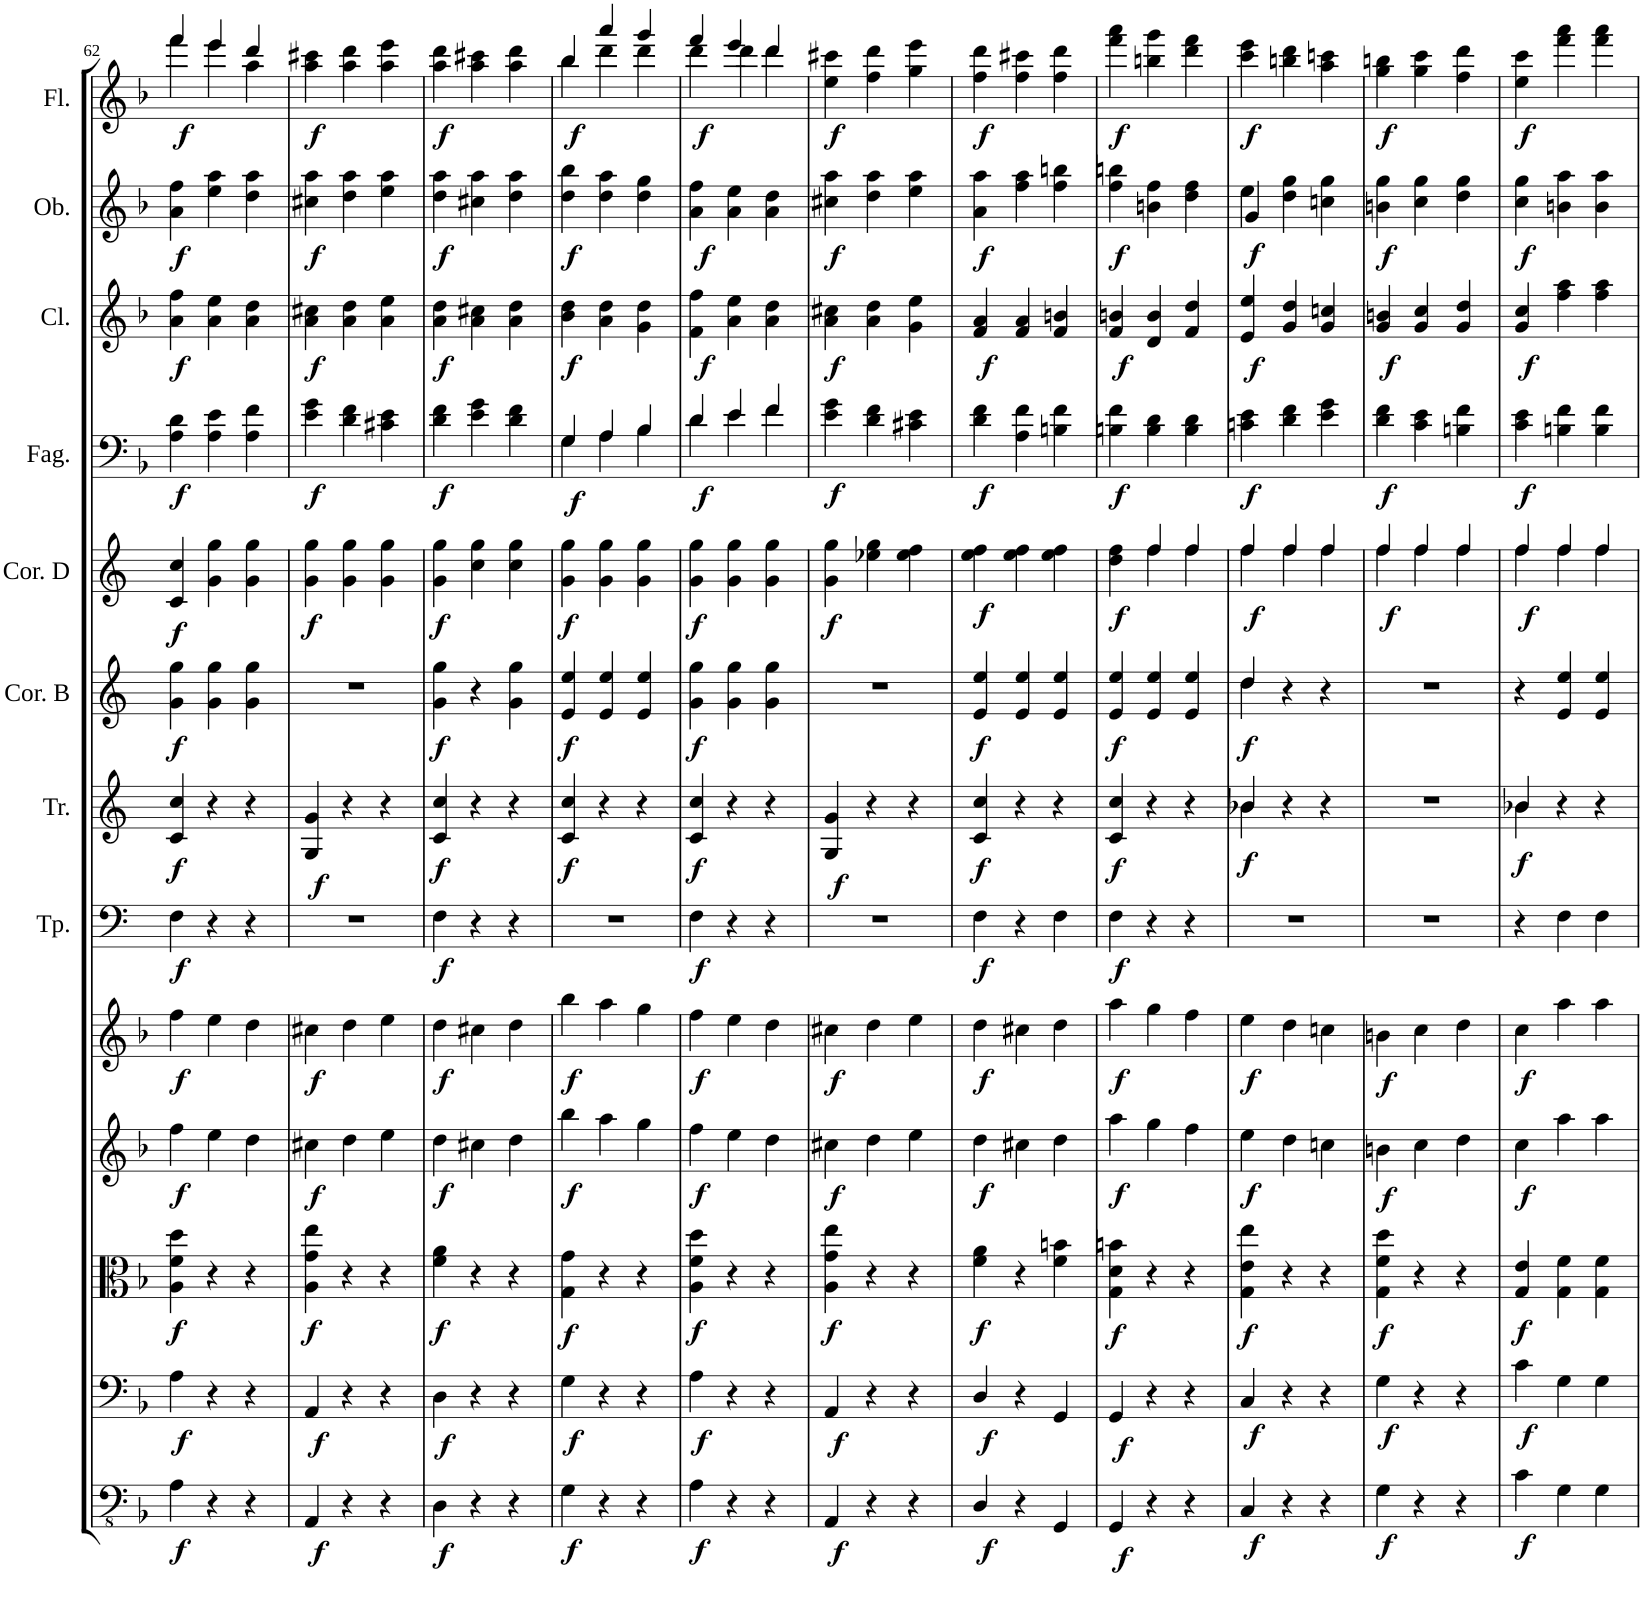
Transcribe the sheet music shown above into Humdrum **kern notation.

**kern	**dynam	**kern	**dynam	**kern	**dynam	**kern	**dynam	**kern	**dynam	**kern	**dynam	**kern	**dynam	**kern	**dynam	**kern	**dynam	**kern	**dynam	**kern	**dynam	**kern	**dynam	**kern	**dynam
*part13	*part13	*part12	*part12	*part11	*part11	*part10	*part10	*part9	*part9	*part8	*part8	*part7	*part7	*part6	*part6	*part5	*part5	*part4	*part4	*part3	*part3	*part2	*part2	*part1	*part1
*staff13	*staff13	*staff12	*staff12	*staff11	*staff11	*staff10	*staff10	*staff9	*staff9	*staff8	*staff8	*staff7	*staff7	*staff6	*staff6	*staff5	*staff5	*staff4	*staff4	*staff3	*staff3	*staff2	*staff2	*staff1	*staff1
*I"Basso	*	*I"Violoncello	*	*I"Viola	*	*I"Violino II	*	*I"Violino I	*	*I"Timpani in F	*	*I"Trombe in D	*	*I"Corni in B	*	*I"Corni in D	*	*I"Fagotti	*	*I"Clarinetti in C	*	*I"Oboi	*	*I"Flauti	*
*	*	*	*	*	*	*	*	*	*	*I'Tp.	*	*I'Tr.	*	*I'Cor. B	*	*I'Cor. D	*	*I'Fag.	*	*I'Cl.	*	*I'Ob.	*	*I'Fl.	*
!!LO:PB:g=z
*clefFv4	*	*clefF4	*	*clefC3	*	*clefG2	*	*clefG2	*	*clefF4	*	*clefG2	*	*clefG2	*	*clefG2	*	*clefF4	*	*clefG2	*	*clefG2	*	*clefG2	*
*	*	*	*	*	*	*	*	*	*	*	*	*Trd-1c-2	*	*Trd1c2	*	*Trd6c10	*	*	*	*Trd1c2	*	*	*	*	*
*k[b-]	*	*k[b-]	*	*k[b-]	*	*k[b-]	*	*k[b-]	*	*k[b-]	*	*k[b-e-a-]	*	*k[f#]	*	*k[b-e-a-]	*	*k[b-]	*	*k[b-]	*	*k[b-]	*	*k[b-]	*
*M3/4	*	*M3/4	*	*M3/4	*	*M3/4	*	*M3/4	*	*M3/4	*	*M3/4	*	*M3/4	*	*M3/4	*	*M3/4	*	*M3/4	*	*M3/4	*	*M3/4	*
=62	=62	=62	=62	=62	=62	=62	=62	=62	=62	=62	=62	=62	=62	=62	=62	=62	=62	=62	=62	=62	=62	=62	=62	=62	=62
*	*	*	*	*	*	*	*	*	*	*	*	*	*	*	*	*	*	*	*	*	*	*	*	*^	*
!	!LO:DY:b	!	!LO:DY:b	!	!LO:DY:b	!	!LO:DY:b	!	!LO:DY:b	!	!LO:DY:b	!	!LO:DY:b	!	!LO:DY:b	!	!LO:DY:b	!	!LO:DY:b	!	!LO:DY:b	!	!LO:DY:b	!	!	!LO:DY:b
4AA'\	f	4A'\	f	4A\' 4f\' 4dd\'	f	4ff'\	f	4ff'\	f	4F'\	f	4c/' 4cc/'	f	4g\' 4gg\'	f	4c/' 4cc/'	f	4A\' 4d\'	f	4a\' 4ff\'	f	4a\' 4ff\'	f	4fff'/	4fff'\	f
4r	.	4r	.	4r	.	4ee'\	.	4ee'\	.	4r	.	4r	.	4g\' 4gg\'	.	4g\' 4gg\'	.	4A\' 4e\'	.	4a\' 4ee\'	.	4ee\' 4aa\'	.	4eee'/	4eee'\	.
4r	.	4r	.	4r	.	4dd'\	.	4dd'\	.	4r	.	4r	.	4g\' 4gg\'	.	4g\' 4gg\'	.	4A\' 4f\'	.	4a\' 4dd\'	.	4dd\' 4aa\'	.	4ddd'/	4aa'\	.
=63	=63	=63	=63	=63	=63	=63	=63	=63	=63	=63	=63	=63	=63	=63	=63	=63	=63	=63	=63	=63	=63	=63	=63	=63	=63	=63
!	!LO:DY:b	!	!LO:DY:b	!	!LO:DY:b	!	!LO:DY:b	!	!LO:DY:b	!	!	!	!LO:DY:b	!	!	!	!LO:DY:b	!	!LO:DY:b	!	!LO:DY:b	!	!LO:DY:b	!	!	!LO:DY:b
*	*	*	*	*	*	*	*	*	*	*	*	*	*	*	*	*	*	*	*	*	*	*	*	*v	*v	*
4AAA'/	f	4AA'/	f	4A\' 4g\' 4ee\'	f	4cc#X'\	f	4cc#X'\	f	2.r	.	4G/' 4g/'	f	2.r	.	4g\' 4gg\'	f	4e\' 4g\'	f	4a\' 4cc#X\'	f	4cc#X\' 4aa\'	f	4aa\' 4ccc#X\'	f
4r	.	4r	.	4r	.	4dd'\	.	4dd'\	.	.	.	4r	.	.	.	4g\' 4gg\'	.	4d\' 4f\'	.	4a\' 4dd\'	.	4dd\' 4aa\'	.	4aa\' 4ddd\'	.
4r	.	4r	.	4r	.	4ee'\	.	4ee'\	.	.	.	4r	.	.	.	4g\' 4gg\'	.	4c#X\' 4e\'	.	4a\' 4ee\'	.	4ee\' 4aa\'	.	4aa\' 4eee\'	.
=64	=64	=64	=64	=64	=64	=64	=64	=64	=64	=64	=64	=64	=64	=64	=64	=64	=64	=64	=64	=64	=64	=64	=64	=64	=64
!	!LO:DY:b	!	!LO:DY:b	!	!LO:DY:b	!	!LO:DY:b	!	!LO:DY:b	!	!LO:DY:b	!	!LO:DY:b	!	!LO:DY:b	!	!LO:DY:b	!	!LO:DY:b	!	!LO:DY:b	!	!LO:DY:b	!	!LO:DY:b
4DD'\	f	4D'\	f	4f\' 4a\'	f	4dd'\	f	4dd'\	f	4F'\	f	4c/' 4cc/'	f	4g\' 4gg\'	f	4g\' 4gg\'	f	4d\' 4f\'	f	4a\' 4dd\'	f	4dd\' 4aa\'	f	4aa\' 4ddd\'	f
4r	.	4r	.	4r	.	4cc#X'\	.	4cc#X'\	.	4r	.	4r	.	4r	.	4cc\' 4gg\'	.	4e\' 4g\'	.	4a\' 4cc#X\'	.	4cc#X\' 4aa\'	.	4aa\' 4ccc#X\'	.
4r	.	4r	.	4r	.	4dd'\	.	4dd'\	.	4r	.	4r	.	4g\' 4gg\'	.	4cc\' 4gg\'	.	4d\' 4f\'	.	4a\' 4dd\'	.	4dd\' 4aa\'	.	4aa\' 4ddd\'	.
=65	=65	=65	=65	=65	=65	=65	=65	=65	=65	=65	=65	=65	=65	=65	=65	=65	=65	=65	=65	=65	=65	=65	=65	=65	=65
*	*	*	*	*	*	*	*	*	*	*	*	*	*	*	*	*	*	*^	*	*	*	*	*	*^	*
!	!LO:DY:b	!	!LO:DY:b	!	!LO:DY:b	!	!LO:DY:b	!	!LO:DY:b	!	!	!	!LO:DY:b	!	!LO:DY:b	!	!LO:DY:b	!	!	!LO:DY:b	!	!LO:DY:b	!	!LO:DY:b	!	!	!LO:DY:b
4GG'\	f	4G'\	f	4G\' 4g\'	f	4bb-'\	f	4bb-'\	f	2.r	.	4c/' 4cc/'	f	4e/' 4ee/'	f	4g\' 4gg\'	f	4G'/	4G'\	f	4b-\' 4dd\'	f	4dd\' 4bb-\'	f	4bb-'/	4bb-'\	f
4r	.	4r	.	4r	.	4aa'\	.	4aa'\	.	.	.	4r	.	4e/' 4ee/'	.	4g\' 4gg\'	.	4A'/	4A'\	.	4a\' 4dd\'	.	4dd\' 4aa\'	.	4aaa'/	4ddd'\	.
4r	.	4r	.	4r	.	4gg'\	.	4gg'\	.	.	.	4r	.	4e/' 4ee/'	.	4g\' 4gg\'	.	4B-'/	4B-'\	.	4g\' 4dd\'	.	4dd\' 4gg\'	.	4ggg'/	4ddd'\	.
=66	=66	=66	=66	=66	=66	=66	=66	=66	=66	=66	=66	=66	=66	=66	=66	=66	=66	=66	=66	=66	=66	=66	=66	=66	=66	=66	=66
!	!LO:DY:b	!	!LO:DY:b	!	!LO:DY:b	!	!LO:DY:b	!	!LO:DY:b	!	!LO:DY:b	!	!LO:DY:b	!	!LO:DY:b	!	!LO:DY:b	!	!	!LO:DY:b	!	!LO:DY:b	!	!LO:DY:b	!	!	!LO:DY:b
4AA'\	f	4A'\	f	4A\' 4f\' 4dd\'	f	4ff'\	f	4ff'\	f	4F'\	f	4c/' 4cc/'	f	4g\' 4gg\'	f	4g\' 4gg\'	f	4d'/	4d'\	f	4f\' 4ff\'	f	4a\' 4ff\'	f	4fff'/	4ddd'\	f
4r	.	4r	.	4r	.	4ee'\	.	4ee'\	.	4r	.	4r	.	4g\' 4gg\'	.	4g\' 4gg\'	.	4e'/	4e'\	.	4a\' 4ee\'	.	4a\' 4ee\'	.	4eee'/	4ddd'\	.
4r	.	4r	.	4r	.	4dd'\	.	4dd'\	.	4r	.	4r	.	4g\' 4gg\'	.	4g\' 4gg\'	.	4f'/	4f'\	.	4a\' 4dd\'	.	4a\' 4dd\'	.	4ddd'/	4ddd'\	.
=67	=67	=67	=67	=67	=67	=67	=67	=67	=67	=67	=67	=67	=67	=67	=67	=67	=67	=67	=67	=67	=67	=67	=67	=67	=67	=67	=67
!	!LO:DY:b	!	!LO:DY:b	!	!LO:DY:b	!	!LO:DY:b	!	!LO:DY:b	!	!	!	!LO:DY:b	!	!	!	!LO:DY:b	!	!	!LO:DY:b	!	!LO:DY:b	!	!LO:DY:b	!	!	!LO:DY:b
*	*	*	*	*	*	*	*	*	*	*	*	*	*	*	*	*	*	*v	*v	*	*	*	*	*	*v	*v	*
4AAA'/	f	4AA'/	f	4A\' 4g\' 4ee\'	f	4cc#X'\	f	4cc#X'\	f	2.r	.	4G/' 4g/'	f	2.r	.	4g\' 4gg\'	f	4e\' 4g\'	f	4a\' 4cc#X\'	f	4cc#X\' 4aa\'	f	4ee\' 4ccc#X\'	f
4r	.	4r	.	4r	.	4dd'\	.	4dd'\	.	.	.	4r	.	.	.	4ee-X\' 4gg\'	.	4d\' 4f\'	.	4a\' 4dd\'	.	4dd\' 4aa\'	.	4ff\' 4ddd\'	.
4r	.	4r	.	4r	.	4ee'\	.	4ee'\	.	.	.	4r	.	.	.	4ee-\' 4ff\'	.	4c#X\' 4e\'	.	4g\' 4ee\'	.	4ee\' 4aa\'	.	4gg\' 4eee\'	.
=68	=68	=68	=68	=68	=68	=68	=68	=68	=68	=68	=68	=68	=68	=68	=68	=68	=68	=68	=68	=68	=68	=68	=68	=68	=68
!	!LO:DY:b	!	!LO:DY:b	!	!LO:DY:b	!	!LO:DY:b	!	!LO:DY:b	!	!LO:DY:b	!	!LO:DY:b	!	!LO:DY:b	!	!LO:DY:b	!	!LO:DY:b	!	!LO:DY:b	!	!LO:DY:b	!	!LO:DY:b
4DD'/	f	4D'/	f	4f\' 4a\'	f	4dd'\	f	4dd'\	f	4F'\	f	4c/' 4cc/'	f	4e/' 4ee/'	f	4ee-\' 4ff\'	f	4d\' 4f\'	f	4f/' 4a/'	f	4a\' 4aa\'	f	4ff\' 4ddd\'	f
4r	.	4r	.	4r	.	4cc#X'\	.	4cc#X'\	.	4r	.	4r	.	4e/' 4ee/'	.	4ee-\' 4ff\'	.	4A\' 4f\'	.	4f/' 4a/'	.	4ff\' 4aa\'	.	4ff\' 4ccc#X\'	.
4GGG'/	.	4GG'/	.	4f\' 4bn\'	.	4dd'\	.	4dd'\	.	4F'\	.	4r	.	4e/' 4ee/'	.	4ee-\' 4ff\'	.	4Bn\' 4f\'	.	4f/' 4bn/'	.	4ff\' 4bbn\'	.	4ff\' 4ddd\'	.
=69	=69	=69	=69	=69	=69	=69	=69	=69	=69	=69	=69	=69	=69	=69	=69	=69	=69	=69	=69	=69	=69	=69	=69	=69	=69
*	*	*	*	*	*	*	*	*	*	*	*	*	*	*	*	*^	*	*	*	*	*	*	*	*	*
!	!LO:DY:b	!	!LO:DY:b	!	!LO:DY:b	!	!LO:DY:b	!	!LO:DY:b	!	!LO:DY:b	!	!LO:DY:b	!	!LO:DY:b	!	!	!LO:DY:b	!	!LO:DY:b	!	!LO:DY:b	!	!LO:DY:b	!	!LO:DY:b
4GGG'/	f	4GG'/	f	4G\' 4d\' 4bn\'	f	4aa'\	f	4aa'\	f	4F'\	f	4c/' 4cc/'	f	4e/' 4ee/'	f	4dd\' 4ff\'	4ryy	f	4Bn\' 4f\'	f	4f/' 4bn/'	f	4ff\' 4bbn\'	f	4fff\' 4aaa\'	f
4r	.	4r	.	4r	.	4gg'\	.	4gg'\	.	4r	.	4r	.	4e/' 4ee/'	.	4ff'/	4ff'\	.	4B\' 4d\'	.	4d/' 4b/'	.	4bn\' 4ff\'	.	4bbn\' 4ggg\'	.
4r	.	4r	.	4r	.	4ff'\	.	4ff'\	.	4r	.	4r	.	4e/' 4ee/'	.	4ff'/	4ff'\	.	4B\' 4d\'	.	4f/' 4dd/'	.	4dd\' 4ff\'	.	4ddd\' 4fff\'	.
=70	=70	=70	=70	=70	=70	=70	=70	=70	=70	=70	=70	=70	=70	=70	=70	=70	=70	=70	=70	=70	=70	=70	=70	=70	=70	=70
*	*	*	*	*	*	*	*	*	*	*	*	*^	*	*^	*	*	*	*	*	*	*	*	*^	*	*	*
!	!LO:DY:b	!	!LO:DY:b	!	!LO:DY:b	!	!LO:DY:b	!	!LO:DY:b	!	!	!	!	!LO:DY:b	!	!	!LO:DY:b	!	!	!LO:DY:b	!	!LO:DY:b	!	!LO:DY:b	!	!	!LO:DY:b	!	!LO:DY:b
4CC'/	f	4C'/	f	4G\' 4e\' 4ee\'	f	4ee'\	f	4ee'\	f	2.r	.	4b-X'/	4b-'\	f	4dd'/	4dd'\	f	4ff'/	4ff'\	f	4cn\' 4e\'	f	4e/' 4ee/'	f	4g'/	4ee'\	f	4ccc\' 4eee\'	f
4r	.	4r	.	4r	.	4dd'\	.	4dd'\	.	.	.	4r	2ryy	.	4r	2ryy	.	4ff'/	4ff'\	.	4d\' 4f\'	.	4g/' 4dd/'	.	4dd\' 4gg\'	2ryy	.	4bbn\' 4ddd\'	.
4r	.	4r	.	4r	.	4ccn'\	.	4ccn'\	.	.	.	4r	.	.	4r	.	.	4ff'/	4ff'\	.	4e\' 4g\'	.	4g/' 4ccn/'	.	4ccn\' 4gg\'	.	.	4aa\' 4cccn\'	.
*	*	*	*	*	*	*	*	*	*	*	*	*v	*v	*	*	*	*	*	*	*	*	*	*	*	*v	*v	*	*	*
*	*	*	*	*	*	*	*	*	*	*	*	*	*	*v	*v	*	*	*	*	*	*	*	*	*	*	*	*
=71	=71	=71	=71	=71	=71	=71	=71	=71	=71	=71	=71	=71	=71	=71	=71	=71	=71	=71	=71	=71	=71	=71	=71	=71	=71	=71
!	!LO:DY:b	!	!LO:DY:b	!	!LO:DY:b	!	!LO:DY:b	!	!LO:DY:b	!	!	!	!	!	!	!	!	!LO:DY:b	!	!LO:DY:b	!	!LO:DY:b	!	!LO:DY:b	!	!LO:DY:b
4GG'\	f	4G'\	f	4G\' 4f\' 4dd\'	f	4bn'\	f	4bn'\	f	2.r	.	2.r	.	2.r	.	4ff'/	4ff'\	f	4d\' 4f\'	f	4g/' 4bn/'	f	4bn\' 4gg\'	f	4gg\' 4bbn\'	f
4r	.	4r	.	4r	.	4cc'\	.	4cc'\	.	.	.	.	.	.	.	4ff'/	4ff'\	.	4c\' 4e\'	.	4g/' 4cc/'	.	4cc\' 4gg\'	.	4gg\' 4ccc\'	.
4r	.	4r	.	4r	.	4dd'\	.	4dd'\	.	.	.	.	.	.	.	4ff'/	4ff'\	.	4Bn\' 4f\'	.	4g/' 4dd/'	.	4dd\' 4gg\'	.	4ff\' 4ddd\'	.
=72	=72	=72	=72	=72	=72	=72	=72	=72	=72	=72	=72	=72	=72	=72	=72	=72	=72	=72	=72	=72	=72	=72	=72	=72	=72	=72
*	*	*	*	*	*	*	*	*	*	*	*	*^	*	*	*	*	*	*	*	*	*	*	*	*	*	*
!	!LO:DY:b	!	!LO:DY:b	!	!LO:DY:b	!	!LO:DY:b	!	!LO:DY:b	!	!	!	!	!LO:DY:b	!	!	!	!	!LO:DY:b	!	!LO:DY:b	!	!LO:DY:b	!	!LO:DY:b	!	!LO:DY:b
4C'\	f	4c'\	f	4G/' 4e/'	f	4cc'\	f	4cc'\	f	4r	.	4b-X'/	4b-'\	f	4r	.	4ff'/	4ff'\	f	4c\' 4e\'	f	4g/' 4cc/'	f	4cc\' 4gg\'	f	4ee\' 4ccc\'	f
4GG'\	.	4G'\	.	4G\' 4f\'	.	4aa'\	.	4aa'\	.	4F'\	.	4r	2ryy	.	4e/' 4ee/'	.	4ff'/	4ff'\	.	4Bn\' 4f\'	.	4ff\' 4aa\'	.	4bn\' 4aa\'	.	4fff\' 4aaa\'	.
4GG'\	.	4G'\	.	4G\' 4f\'	.	4aa'\	.	4aa'\	.	4F'\	.	4r	.	.	4e/' 4ee/'	.	4ff'/	4ff'\	.	4B\' 4f\'	.	4ff\' 4aa\'	.	4b\' 4aa\'	.	4fff\' 4aaa\'	.
*	*	*	*	*	*	*	*	*	*	*	*	*v	*v	*	*	*	*v	*v	*	*	*	*	*	*	*	*	*
=	=	=	=	=	=	=	=	=	=	=	=	=	=	=	=	=	=	=	=	=	=	=	=	=	=
*-	*-	*-	*-	*-	*-	*-	*-	*-	*-	*-	*-	*-	*-	*-	*-	*-	*-	*-	*-	*-	*-	*-	*-	*-	*-
